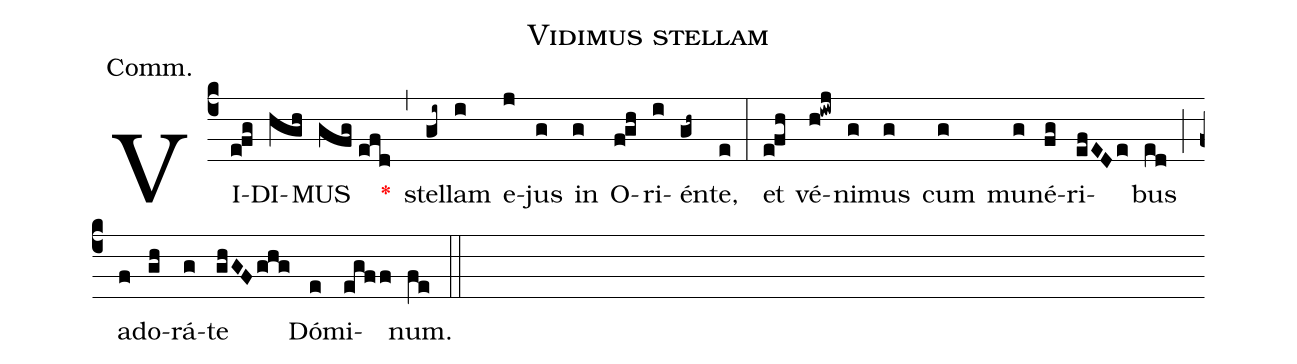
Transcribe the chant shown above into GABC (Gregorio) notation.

name:Vidimus stellam;
annotation:Comm.;
mode:IV.;
office-part:Communion;
%%
(c4) VI(e!fg)DI(hgh)MUS(gfg//efd) <v>\red{*}</v>(,) stel(gi~)lam(i) e(j)jus(g) in(g) O(f!gh)ri(i)én(gh~)te,(e) (:) et(e!fh) vé(h!iwj)ni(g)mus(g) cum(g) mu(g)né(fg)ri(efEDe)bus(ed) (;) a(f)do(gh)rá(g)te(ghGFghg) Dó(e)mi(egff)num.(fe) (::)
